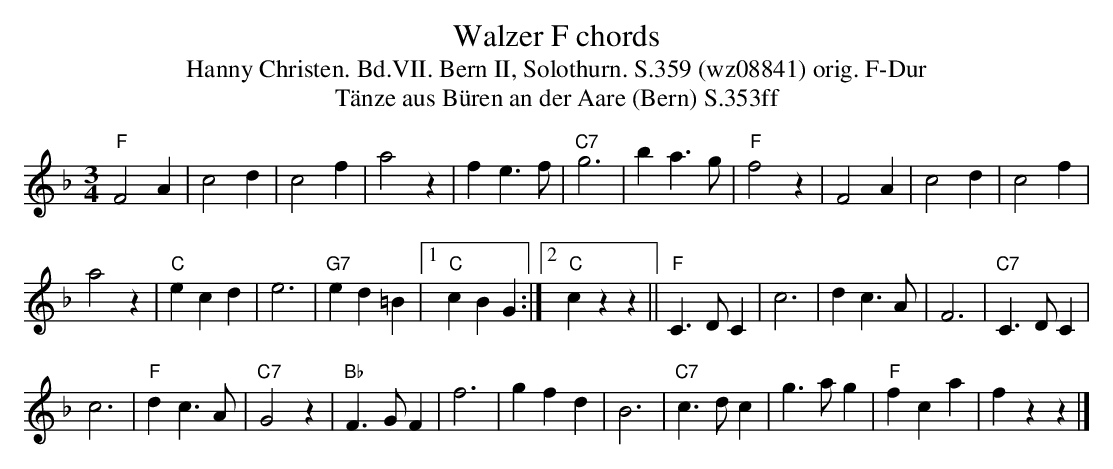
X:1
T: Walzer F chords
T:Hanny Christen. Bd.VII. Bern II, Solothurn. S.359 (wz08841) orig. F-Dur
T: T\"anze aus B\"uren an der Aare (Bern) S.353ff
M:3/4
L:1/4
K:F %%MIDI gchordon
"F"F2A | c2d | c2f | a2z | fe>f | "C7"g3 | ba>g | "F"f2z | F2A | c2d | c2f |
a2z | "C"ecd | e3 | "G7"ed=B |1 "C"cBG :|2 "C"czz || "F"C>DC | c3 | dc>A | F3 | "C7"C>DC |
c3 | "F"dc>A | "C7"G2z | "Bb"F>GF | f3 | gfd | B3 | "C7"c>dc | g>ag | "F"fca | fzz |]
